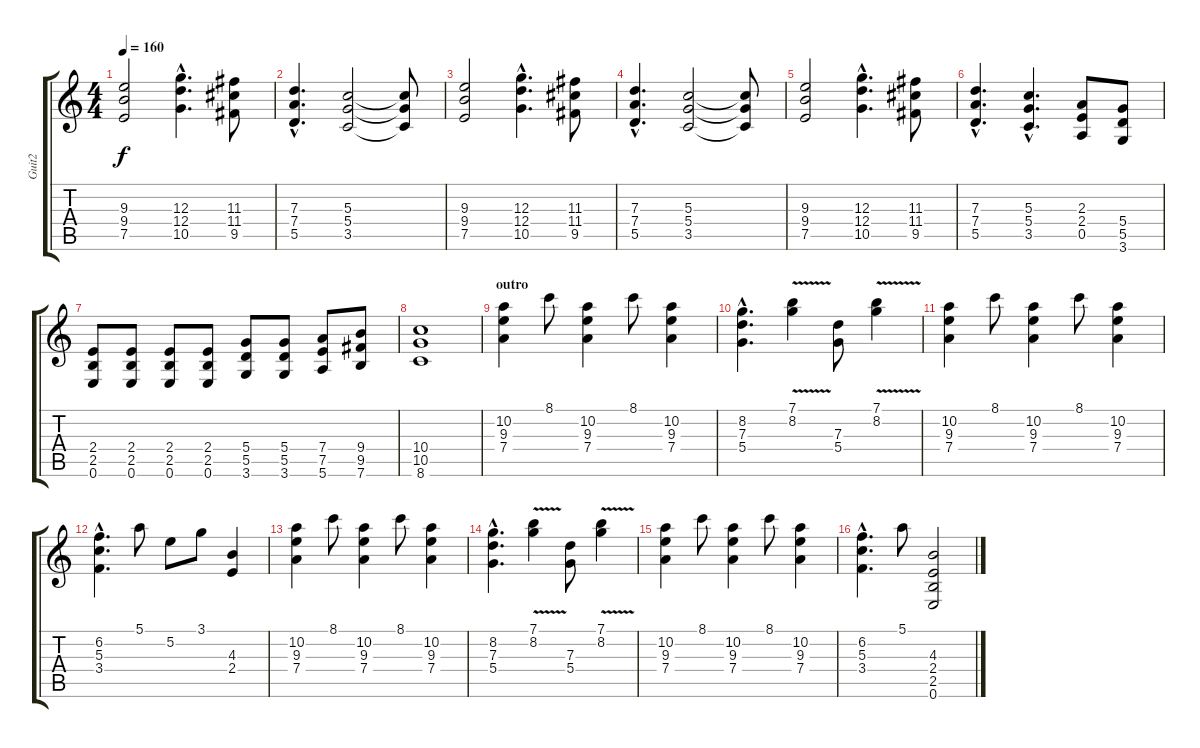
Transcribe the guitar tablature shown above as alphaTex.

\track ("Guit2" "Guit2") {instrument overdrivenguitar}
\staff {score tabs}
\tuning (E4 B3 G3 D3 A2 E2) {hide}
\ts (4 4)
\tempo 160
\clef g2
\ks c
(9.3 9.4 7.5).2{dy f instrument overdrivenguitar} (12.3{hac} 12.4{hac} 10.5{hac}).4{d} (11.3 11.4 9.5).8 |
(7.3{hac} 7.4{hac} 5.5{hac}).4{d} (5.3 5.4 3.5).2 (5.3{t} 5.4{t} 3.5{t}).8 |
(9.3 9.4 7.5).2 (12.3{hac} 12.4{hac} 10.5{hac}).4{d} (11.3 11.4 9.5).8 |
(7.3{hac} 7.4{hac} 5.5{hac}).4{d} (5.3 5.4 3.5).2 (5.3{t} 5.4{t} 3.5{t}).8 |
(9.3 9.4 7.5).2 (12.3{hac} 12.4{hac} 10.5{hac}).4{d} (11.3 11.4 9.5).8 |
(7.3{hac} 7.4{hac} 5.5{hac}).4{d} (5.3{hac} 5.4{hac} 3.5{hac}).4{d} (2.3 2.4 0.5).8 (5.4 5.5 3.6).8 |
(2.4 2.5 0.6).8 (2.4 2.5 0.6).8 (2.4 2.5 0.6).8 (2.4 2.5 0.6).8 (5.4 5.5 3.6).8 (5.4 5.5 3.6).8 (7.4 7.5 5.6).8 (9.4 9.5 7.6).8 |
(10.4 10.5 8.6).1 |
\section ("" "outro")
(10.2 9.3 7.4).4 8.1.8 (10.2 9.3 7.4).4 8.1.8 (10.2 9.3 7.4).4 |
(8.2{hac} 7.3{hac} 5.4{hac}).4{d} (7.1{v} 8.2{v}).4 (7.3 5.4).8 (7.1{v} 8.2{v}).4 |
(10.2 9.3 7.4).4 8.1.8 (10.2 9.3 7.4).4 8.1.8 (10.2 9.3 7.4).4 |
(6.2{hac} 5.3{hac} 3.4{hac}).4{d} 5.1.8 5.2.8 3.1.8 (4.3 2.4).4 |
(10.2 9.3 7.4).4 8.1.8 (10.2 9.3 7.4).4 8.1.8 (10.2 9.3 7.4).4 |
(8.2{hac} 7.3{hac} 5.4{hac}).4{d} (7.1{v} 8.2{v}).4 (7.3 5.4).8 (7.1{v} 8.2{v}).4 |
(10.2 9.3 7.4).4 8.1.8 (10.2 9.3 7.4).4 8.1.8 (10.2 9.3 7.4).4 |
(6.2{hac} 5.3{hac} 3.4{hac}).4{d} 5.1.8 (4.3 2.4 2.5 0.6).2
